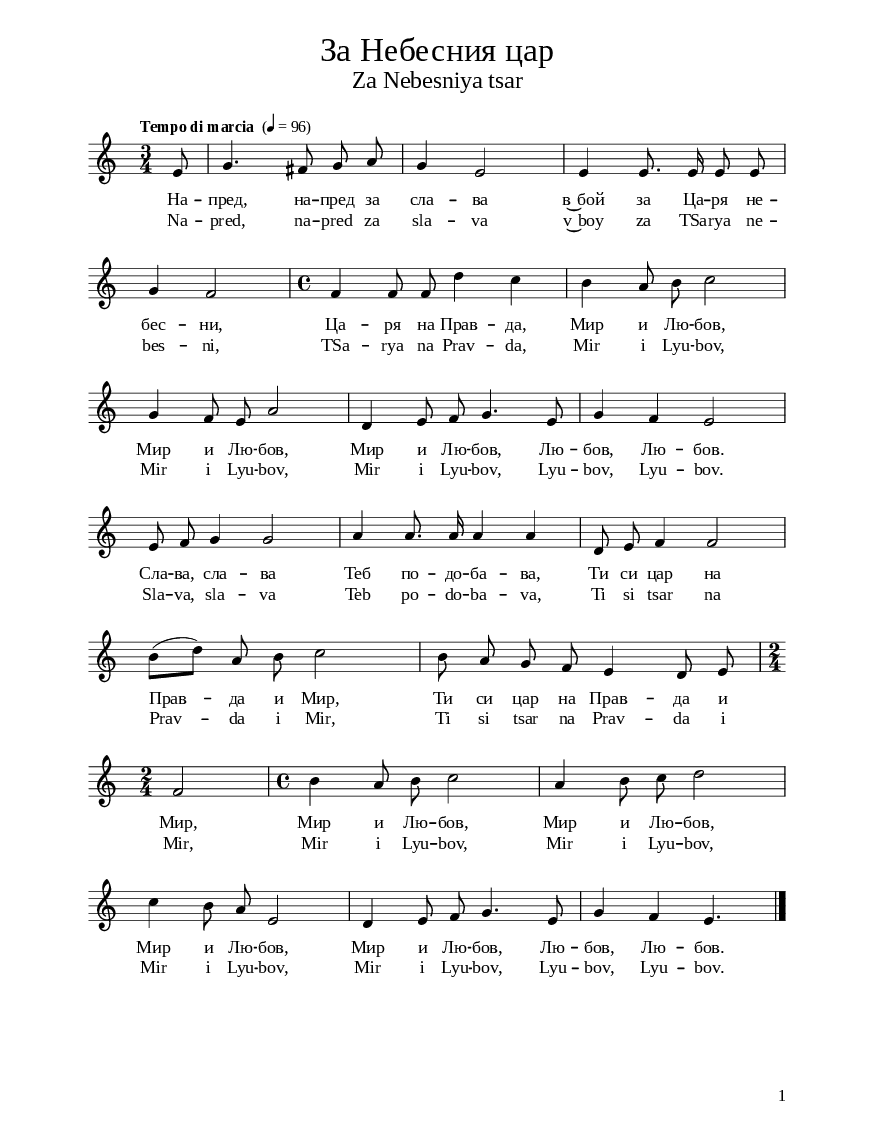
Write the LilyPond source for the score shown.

\version "2.24.0"

% include paper part and global functions
\include "include/globals.ily"

\bookpart {
  \include "include/bookpart-paper.ily"
  \score {
    \include "include/score-layout.ily"

    \new Voice \absolute  {
      \clef treble
      \key c \major
      \time 3/4
      \tempoFunc "Tempo di marcia " 4 "96"
      \autoBeamOff
      \partial 8


      e'8 | g'4. fis'8 g' a ' | g'4 e'2 | e'4 e'8. e'16 e'8 e' | \break

      g'4 f'2 | \time 4/4  f'4 f'8 f' d''4 c'' | b'4 a'8 b' c''2 \break |

      g'4 f'8 e' a'2 | d'4 e'8 f' g'4. e'8 | g'4 f' e'2 \break |

      e'8 f' g'4 g'2 | a'4 a'8. a'16 a'4 a' | d'8 e' f'4 f'2 \break |

      b'8 ([ d'' ]) a' b' c''2 | b'8 a' g' f' e'4 d'8 e' \break |

      \time 2/4  f'2 |  \time 4/4  b'4 a'8 b' c''2 |  a'4 b'8 c'' d''2 \break |

      c''4 b'8 a' e'2 | d'4 e'8 f' g'4. e'8 |  g'4 f' e'4. \bar "|."
    }

    \addlyrics {
      На -- пред,
      на -- пред за сла -- ва в~бой за Ца -- ря не --
      бес -- ни, Ца -- ря на Прав -- да, Мир и Лю --
      бов, Мир и Лю -- бов, Мир и Лю -- бов, Лю --
      бов, Лю -- бов. Сла -- ва, сла -- ва Теб по --
      до -- ба -- ва, Ти си цар на Прав -- да и Мир,
      Ти си цар на Прав -- да и Мир, Мир и Лю --
      бов, Мир и Лю -- бов, Мир и Лю -- бов, Мир и
      Лю -- бов, Лю -- бов, Лю -- бов.}
      \addlyrics {
        Na -- pred,
        na -- pred za sla -- va v~boy za TSa -- rya ne --
        bes -- ni, TSa -- rya na Prav -- da, Mir i Lyu --
        bov, Mir i Lyu -- bov, Mir i Lyu -- bov, Lyu --
        bov, Lyu -- bov. Sla -- va, sla -- va Teb po --
        do -- ba -- va, Ti si tsar na Prav -- da i Mir,
        Ti si tsar na Prav -- da i Mir, Mir i Lyu --
        bov, Mir i Lyu -- bov, Mir i Lyu -- bov, Mir i
        Lyu -- bov, Lyu -- bov, Lyu -- bov.}

        \header {
          title = \titleFunc "За Небесния цар" "Za Nebesniya tsar"
        }

        \midi{}

      } % score

      \pageBreak

      % include foreign translation(s) of the song
      \version "2.24.0"

\markup \fill-line { \fontsize #deTitleFontSize "An den Himmlischen König" }
\markup \null
\markup \null
\markup \fontsize #deCoupletFontSize {
  \hspace #10
  \override #`(baseline-skip . ,deCoupletBaselineSkip)

  \column {

    \line { " "Vorwärts, vorwärts zum Ruhm,}

    \line { " "in den Kampf für den himmlischen König, }

    \line { " "der König der Gerechtigkeit,}

    \line { " "des Friedens und der Liebe}

    \line { " "des Friedens und der Liebe}

    \line { " "des Friedens und der Liebe!}

    \line { " "Der Ruhm, der Ruhm gebührt Dir;}

    \line { " "Du bist der König der Gerechtigkeit und des Friedens,}

    \line { " "Du bist der König der Gerechtigkeit und des Friedens,}

    \line { " "des Friedens und der Liebe}

    \line { " "des Friedens und der Liebe}

    \line { " "des Friedens und der Liebe}

    \line { " "des Friedens und der Liebe}

    \line { " "der Liebe, der Liebe.}

  }
}


    } % bookpart
